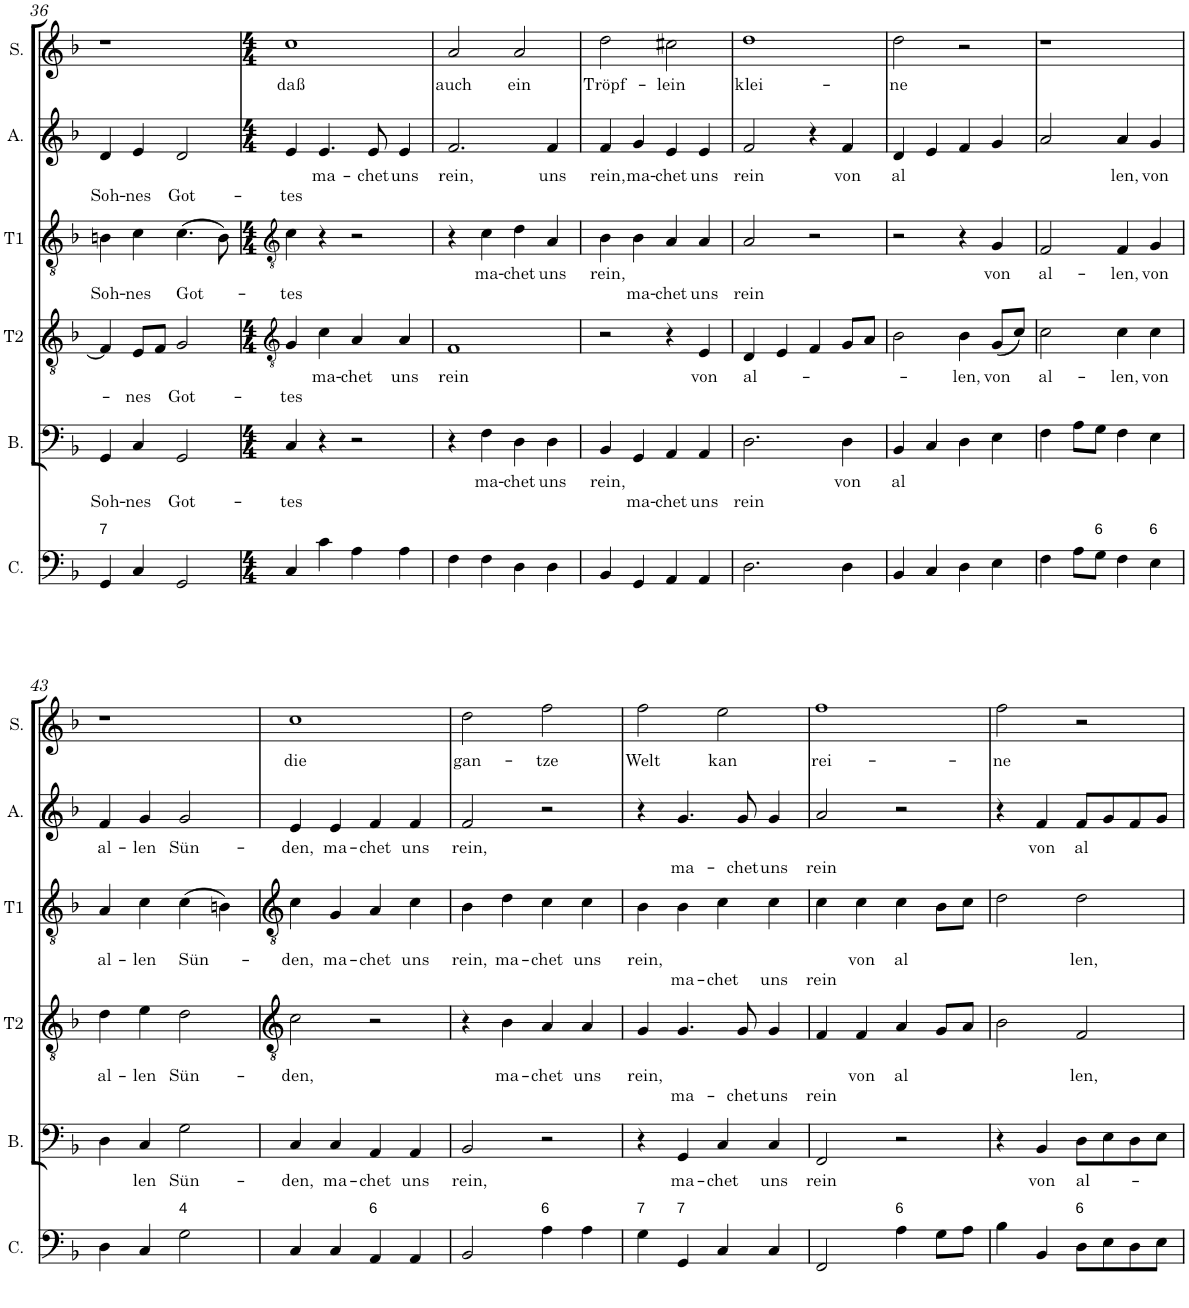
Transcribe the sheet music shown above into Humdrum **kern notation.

**kern	**kern	**text	**text	**kern	**text	**text	**kern	**text	**text	**kern	**text	**text	**kern	**text
*part6	*part5	*part5	*part5	*part4	*part4	*part4	*part3	*part3	*part3	*part2	*part2	*part2	*part1	*part1
*staff6	*staff5	*staff5	*staff5	*staff4	*staff4	*staff4	*staff3	*staff3	*staff3	*staff2	*staff2	*staff2	*staff1	*staff1
*I"Continuo	*I"Basso	*	*	*I"Tenor II	*	*	*I"Tenor I	*	*	*I"Alto	*	*	*I"Soprane	*
*I'C.	*I'B.	*	*	*I'T2	*	*	*I'T1	*	*	*I'A.	*	*	*I'S.	*
!!LO:PB:g=z
*clefF4	*clefF4	*	*	*clefGv2	*	*	*clefGv2	*	*	*clefG2	*	*	*clefG2	*
*	*Trd7c12	*	*	*	*	*	*	*	*	*	*	*	*	*
*k[b-]	*k[b-]	*	*	*k[b-]	*	*	*k[b-]	*	*	*k[b-]	*	*	*k[b-]	*
*F:	*F:	*	*	*F:	*	*	*F:	*	*	*F:	*	*	*F:	*
*M4/4	*M4/4	*	*	*M4/4	*	*	*M4/4	*	*	*M4/4	*	*	*M4/4	*
*met(c)	*met(c)	*	*	*met(c)	*	*	*met(c)	*	*	*met(c)	*	*	*met(c)	*
=36	=36	=36	=36	=36	=36	=36	=36	=36	=36	=36	=36	=36	=36	=36
!LO:TX:a:t=7	!	!	!	!	!	!	!	!	!	!	!	!	!	!
!	!	!	!LO:LY:b	!	!	!	!	!	!LO:LY:b	!	!	!LO:LY:b	!	!
4GG/	4GG/	.	Soh-	4F/]	.	.	4Bn\	.	Soh-	4d/	.	Soh-	1r	.
!	!	!	!LO:LY:b	!	!	!LO:LY:b	!	!	!LO:LY:b	!	!	!LO:LY:b	!	!
4C/	4C/	.	-nes	8E/L	.	-nes	4c\	.	-nes	4e/	.	-nes	.	.
.	.	.	.	8F/J	.	.	.	.	.	.	.	.	.	.
!	!	!	!LO:LY:b	!	!	!LO:LY:b	!	!	!LO:LY:b	!	!	!LO:LY:b	!	!
2GG/	2GG/	.	Got-	2G/	.	Got-	(>4.c\	.	Got-	2d/	.	Got-	.	.
.	.	.	.	.	.	.	8B\)	.	.	.	.	.	.	.
=37	=37	=37	=37	=37	=37	=37	=37	=37	=37	=37	=37	=37	=37	=37
*	*	*	*	*clefGv2	*	*	*clefGv2	*	*	*	*	*	*	*
*M4/4	*M4/4	*	*	*M4/4	*	*	*M4/4	*	*	*M4/4	*	*	*M4/4	*
!	!	!	!LO:LY:b	!	!	!LO:LY:b	!	!	!LO:LY:b	!	!	!LO:LY:b	!	!LO:LY:b
4C/	4C/	.	-tes	4G/	.	-tes	4c\	.	-tes	4e/	.	-tes	1cc	daß
!	!	!	!	!	!LO:LY:b	!	!	!	!	!	!LO:LY:b	!	!	!
4c\	4r	.	.	4c\	ma-	.	4r	.	.	4.e/	ma-	.	.	.
!	!	!	!	!	!LO:LY:b	!	!	!	!	!	!	!	!	!
4A\	2r	.	.	4A/	-chet	.	2r	.	.	.	.	.	.	.
!	!	!	!	!	!	!	!	!	!	!	!LO:LY:b	!	!	!
.	.	.	.	.	.	.	.	.	.	8e/	-chet	.	.	.
!	!	!	!	!	!LO:LY:b	!	!	!	!	!	!LO:LY:b	!	!	!
4A\	.	.	.	4A/	uns	.	.	.	.	4e/	uns	.	.	.
=38	=38	=38	=38	=38	=38	=38	=38	=38	=38	=38	=38	=38	=38	=38
!	!	!	!	!	!LO:LY:b	!	!	!	!	!	!LO:LY:b	!	!	!LO:LY:b
4F\	4r	.	.	1F	rein	.	4r	.	.	2.f/	rein,	.	2a/	auch
!	!	!LO:LY:b	!	!	!	!	!	!LO:LY:b	!	!	!	!	!	!
4F\	4F\	ma-	.	.	.	.	4c\	ma-	.	.	.	.	.	.
!	!	!LO:LY:b	!	!	!	!	!	!LO:LY:b	!	!	!	!	!	!LO:LY:b
4D\	4D\	-chet	.	.	.	.	4d\	-chet	.	.	.	.	2a/	ein
!	!	!LO:LY:b	!	!	!	!	!	!LO:LY:b	!	!	!LO:LY:b	!	!	!
4D\	4D\	uns	.	.	.	.	4A/	uns	.	4f/	uns	.	.	.
=39	=39	=39	=39	=39	=39	=39	=39	=39	=39	=39	=39	=39	=39	=39
!	!	!LO:LY:b	!	!	!	!	!	!LO:LY:b	!	!	!LO:LY:b	!	!	!LO:LY:b
4BB-/	4BB-/	rein,	.	2r	.	.	4B-\	rein,	.	4f/	rein,	.	2dd\	Tröpf-
!	!	!	!LO:LY:b	!	!	!	!	!	!LO:LY:b	!	!LO:LY:b	!	!	!
4GG/	4GG/	.	ma-	.	.	.	4B-\	.	ma-	4g/	ma-	.	.	.
!	!	!	!LO:LY:b	!	!	!	!	!	!LO:LY:b	!	!LO:LY:b	!	!	!LO:LY:b
4AA/	4AA/	.	-chet	4r	.	.	4A/	.	-chet	4e/	-chet	.	2cc#X\	-lein
!	!	!	!LO:LY:b	!	!LO:LY:b	!	!	!	!LO:LY:b	!	!LO:LY:b	!	!	!
4AA/	4AA/	.	uns	4E/	von	.	4A/	.	uns	4e/	uns	.	.	.
=40	=40	=40	=40	=40	=40	=40	=40	=40	=40	=40	=40	=40	=40	=40
!	!	!	!LO:LY:b	!	!LO:LY:b	!	!	!	!LO:LY:b	!	!LO:LY:b	!	!	!LO:LY:b
2.D\	2.D\	.	rein	4D/	al-	.	2A/	.	rein	2f/	rein	.	1dd	klei-
.	.	.	.	4E/	.	.	.	.	.	.	.	.	.	.
.	.	.	.	4F/	.	.	2r	.	.	4r	.	.	.	.
!	!	!LO:LY:b	!	!	!	!	!	!	!	!	!LO:LY:b	!	!	!
4D\	4D\	von	.	8G/L	.	.	.	.	.	4f/	von	.	.	.
.	.	.	.	8A/J	.	.	.	.	.	.	.	.	.	.
=41	=41	=41	=41	=41	=41	=41	=41	=41	=41	=41	=41	=41	=41	=41
!	!	!LO:LY:b	!	!	!	!	!	!	!	!	!LO:LY:b	!	!	!LO:LY:b
4BB-/	4BB-/	al	.	2B-\	.	.	2r	.	.	4d/	al	.	2dd\	-ne
4C/	4C/	.	.	.	.	.	.	.	.	4e/	.	.	.	.
!	!	!	!	!	!LO:LY:b	!	!	!	!	!	!	!	!	!
4D\	4D\	.	.	4B-\	-len,	.	4r	.	.	4f/	.	.	2r	.
!	!	!	!	!	!LO:LY:b	!	!	!LO:LY:b	!	!	!	!	!	!
4E\	4E\	.	.	(<8G/L	von	.	4G/	von	.	4g/	.	.	.	.
.	.	.	.	8c/J)	.	.	.	.	.	.	.	.	.	.
=42	=42	=42	=42	=42	=42	=42	=42	=42	=42	=42	=42	=42	=42	=42
!	!	!	!	!	!LO:LY:b	!	!	!LO:LY:b	!	!	!	!	!	!
4F\	4F\	.	.	2c\	al-	.	2F/	al-	.	2a/	.	.	1r	.
8A\L	8A\L	.	.	.	.	.	.	.	.	.	.	.	.	.
!LO:TX:a:t=6	!	!	!	!	!	!	!	!	!	!	!	!	!	!
8G\J	8G\J	.	.	.	.	.	.	.	.	.	.	.	.	.
!	!	!	!	!	!LO:LY:b	!	!	!LO:LY:b	!	!	!LO:LY:b	!	!	!
4F\	4F\	.	.	4c\	-len,	.	4F/	-len,	.	4a/	len,	.	.	.
!LO:TX:a:t=6	!	!	!	!	!	!	!	!	!	!	!	!	!	!
!	!	!	!	!	!LO:LY:b	!	!	!LO:LY:b	!	!	!LO:LY:b	!	!	!
4E\	4E\	.	.	4c\	von	.	4G/	von	.	4g/	von	.	.	.
!!LO:LB:g=z
=43	=43	=43	=43	=43	=43	=43	=43	=43	=43	=43	=43	=43	=43	=43
!	!	!	!	!	!LO:LY:b	!	!	!LO:LY:b	!	!	!LO:LY:b	!	!	!
4D\	4D\	.	.	4d\	al-	.	4A/	al-	.	4f/	al-	.	1r	.
!	!	!LO:LY:b	!	!	!LO:LY:b	!	!	!LO:LY:b	!	!	!LO:LY:b	!	!	!
4C/	4C/	len	.	4e\	-len	.	4c\	-len	.	4g/	-len	.	.	.
!LO:TX:a:t=4	!	!	!	!	!	!	!	!	!	!	!	!	!	!
!	!	!LO:LY:b	!	!	!LO:LY:b	!	!	!LO:LY:b	!	!	!LO:LY:b	!	!	!
2G\	2G\	Sün-	.	2d\	Sün-	.	(>4c\	Sün-	.	2g/	Sün-	.	.	.
.	.	.	.	.	.	.	4Bn\)	.	.	.	.	.	.	.
=44	=44	=44	=44	=44	=44	=44	=44	=44	=44	=44	=44	=44	=44	=44
!	!	!LO:LY:b	!	!	!LO:LY:b	!	!	!LO:LY:b	!	!	!LO:LY:b	!	!	!LO:LY:b
4C/	4C/	-den,	.	2c\	-den,	.	4c\	-den,	.	4e/	-den,	.	1cc	die
!	!	!LO:LY:b	!	!	!	!	!	!LO:LY:b	!	!	!LO:LY:b	!	!	!
4C/	4C/	ma-	.	.	.	.	4G/	ma-	.	4e/	ma-	.	.	.
!LO:TX:a:t=6	!	!	!	!	!	!	!	!	!	!	!	!	!	!
!	!	!LO:LY:b	!	!	!	!	!	!LO:LY:b	!	!	!LO:LY:b	!	!	!
4AA/	4AA/	-chet	.	2r	.	.	4A/	-chet	.	4f/	-chet	.	.	.
!	!	!LO:LY:b	!	!	!	!	!	!LO:LY:b	!	!	!LO:LY:b	!	!	!
4AA/	4AA/	uns	.	.	.	.	4c\	uns	.	4f/	uns	.	.	.
=45	=45	=45	=45	=45	=45	=45	=45	=45	=45	=45	=45	=45	=45	=45
!	!	!LO:LY:b	!	!	!	!	!	!LO:LY:b	!	!	!LO:LY:b	!	!	!LO:LY:b
2BB-/	2BB-/	rein,	.	4r	.	.	4B-\	rein,	.	2f/	rein,	.	2dd\	gan-
!	!	!	!	!	!LO:LY:b	!	!	!LO:LY:b	!	!	!	!	!	!
.	.	.	.	4B-\	ma-	.	4d\	ma-	.	.	.	.	.	.
!LO:TX:a:t=6	!	!	!	!	!	!	!	!	!	!	!	!	!	!
!	!	!	!	!	!LO:LY:b	!	!	!LO:LY:b	!	!	!	!	!	!LO:LY:b
4A\	2r	.	.	4A/	-chet	.	4c\	-chet	.	2r	.	.	2ff\	-tze
!	!	!	!	!	!LO:LY:b	!	!	!LO:LY:b	!	!	!	!	!	!
4A\	.	.	.	4A/	uns	.	4c\	uns	.	.	.	.	.	.
=46	=46	=46	=46	=46	=46	=46	=46	=46	=46	=46	=46	=46	=46	=46
!LO:TX:a:t=7	!	!	!	!	!	!	!	!	!	!	!	!	!	!
!	!	!	!	!	!LO:LY:b	!	!	!LO:LY:b	!	!	!	!	!	!LO:LY:b
4G\	4r	.	.	4G/	rein,	.	4B-\	rein,	.	4r	.	.	2ff\	Welt
!LO:TX:a:t=7	!	!	!	!	!	!	!	!	!	!	!	!	!	!
!	!	!LO:LY:b	!	!	!	!LO:LY:b	!	!	!LO:LY:b	!	!	!LO:LY:b	!	!
4GG/	4GG/	ma-	.	4.G/	.	ma-	4B-\	.	ma-	4.g/	.	ma-	.	.
!	!	!LO:LY:b	!	!	!	!	!	!	!LO:LY:b	!	!	!	!	!LO:LY:b
4C/	4C/	-chet	.	.	.	.	4c\	.	-chet	.	.	.	2ee\	kan
!	!	!	!	!	!	!LO:LY:b	!	!	!	!	!	!LO:LY:b	!	!
.	.	.	.	8G/	.	-chet	.	.	.	8g/	.	-chet	.	.
!	!	!LO:LY:b	!	!	!	!LO:LY:b	!	!	!LO:LY:b	!	!	!LO:LY:b	!	!
4C/	4C/	uns	.	4G/	.	uns	4c\	.	uns	4g/	.	uns	.	.
=47	=47	=47	=47	=47	=47	=47	=47	=47	=47	=47	=47	=47	=47	=47
!	!	!LO:LY:b	!	!	!	!LO:LY:b	!	!	!LO:LY:b	!	!	!LO:LY:b	!	!LO:LY:b
2FF/	2FF/	rein	.	4F/	.	rein	4c\	.	rein	2a/	.	rein	1ff	rei-
!	!	!	!	!	!LO:LY:b	!	!	!LO:LY:b	!	!	!	!	!	!
.	.	.	.	4F/	von	.	4c\	von	.	.	.	.	.	.
!LO:TX:a:t=6	!	!	!	!	!	!	!	!	!	!	!	!	!	!
!	!	!	!	!	!LO:LY:b	!	!	!LO:LY:b	!	!	!	!	!	!
4A\	2r	.	.	4A/	al	.	4c\	al	.	2r	.	.	.	.
8G\L	.	.	.	8G/L	.	.	8B-\L	.	.	.	.	.	.	.
8A\J	.	.	.	8A/J	.	.	8c\J	.	.	.	.	.	.	.
=48	=48	=48	=48	=48	=48	=48	=48	=48	=48	=48	=48	=48	=48	=48
!	!	!	!	!	!	!	!	!	!	!	!	!	!	!LO:LY:b
4B-\	4r	.	.	2B-\	.	.	2d\	.	.	4r	.	.	2ff\	-ne
!	!	!LO:LY:b	!	!	!	!	!	!	!	!	!LO:LY:b	!	!	!
4BB-/	4BB-/	von	.	.	.	.	.	.	.	4f/	von	.	.	.
!LO:TX:a:t=6	!	!	!	!	!	!	!	!	!	!	!	!	!	!
!	!	!LO:LY:b	!	!	!LO:LY:b	!	!	!LO:LY:b	!	!	!LO:LY:b	!	!	!
8D\L	8D\L	al-	.	2F/	len,	.	2d\	len,	.	8f/L	al	.	2r	.
8E\	8E\	.	.	.	.	.	.	.	.	8g/	.	.	.	.
8D\	8D\	.	.	.	.	.	.	.	.	8f/	.	.	.	.
8E\J	8E\J	.	.	.	.	.	.	.	.	8g/J	.	.	.	.
=	=	=	=	=	=	=	=	=	=	=	=	=	=	=
*-	*-	*-	*-	*-	*-	*-	*-	*-	*-	*-	*-	*-	*-	*-
